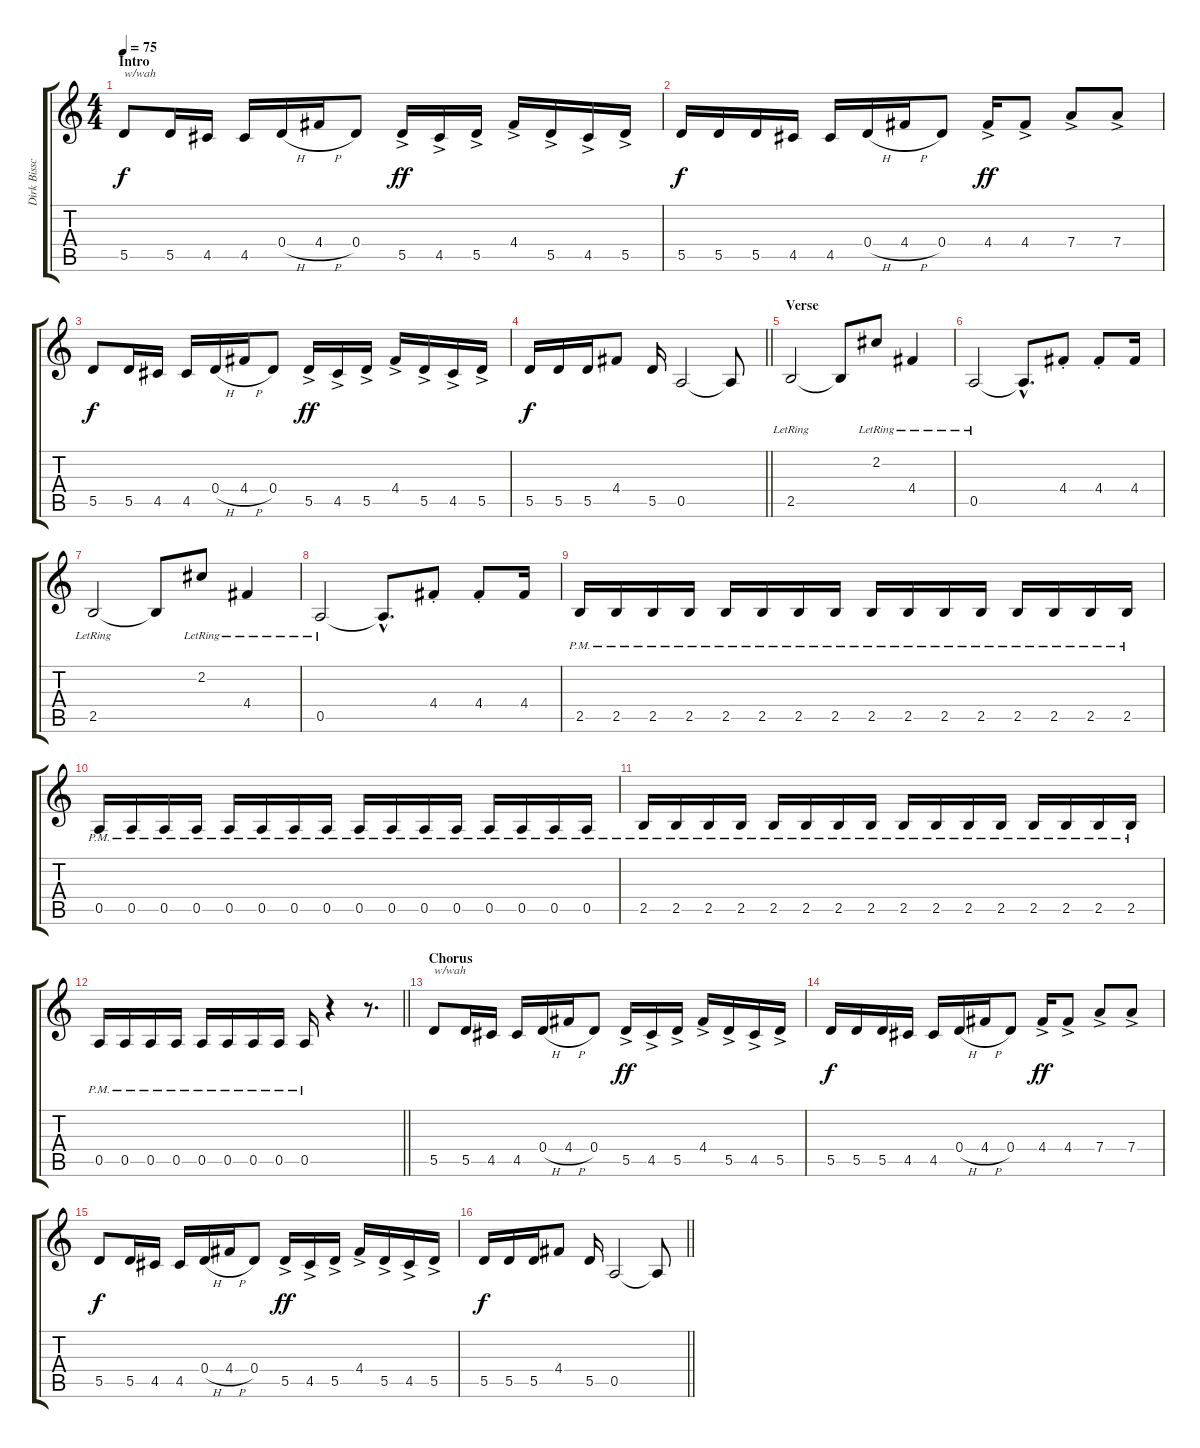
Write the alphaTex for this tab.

\track ("Dirk Bisschoff (Lead Guitar)" "Dirk Bissc") {instrument distortionguitar}
\staff {score tabs}
\tuning (E4 B3 G3 D3 A2 E2) {hide}
\ts (4 4)
\section ("" "Intro")
\tempo 75
\clef g2
\ks c
5.5.8{txt "w/wah" dy f instrument distortionguitar} 5.5.16 4.5.16 4.5.16 0.4{h}.16 4.4{h}.16 0.4.8 5.5{ac}.16{dy ff} 4.5{ac}.16 5.5{ac}.16 4.4{ac}.16 5.5{ac}.16 4.5{ac}.16 5.5{ac}.16 |
5.5.16{dy f} 5.5.16 5.5.16 4.5.16 4.5.16 0.4{h}.16 4.4{h}.16 0.4.8 4.4{ac}.16{dy ff} 4.4{ac}.8 7.4{ac}.8 7.4{ac}.8 |
5.5.8{dy f} 5.5.16 4.5.16 4.5.16 0.4{h}.16 4.4{h}.16 0.4.8 5.5{ac}.16{dy ff} 4.5{ac}.16 5.5{ac}.16 4.4{ac}.16 5.5{ac}.16 4.5{ac}.16 5.5{ac}.16 |
\barLineRight lightlight
5.5.16{dy f} 5.5.16 5.5.16 4.4.8 5.5.16 0.5.2 0.5{t}.8 |
\section ("" "Verse")
2.5{lr}.2{volume 11} 2.5{t}.8 2.2{lr}.8 4.4{lr}.4 |
0.5{lr}.2 0.5{hac t}.8{d} 4.4{st}.8 4.4{st}.8 4.4.16 |
2.5{lr}.2 2.5{t}.8 2.2{lr}.8 4.4{lr}.4 |
0.5{lr}.2 0.5{hac t}.8{d} 4.4{st}.8 4.4{st}.8 4.4.16 |
2.5{pm}.16 2.5{pm}.16 2.5{pm}.16 2.5{pm}.16 2.5{pm}.16 2.5{pm}.16 2.5{pm}.16 2.5{pm}.16 2.5{pm}.16 2.5{pm}.16 2.5{pm}.16 2.5{pm}.16 2.5{pm}.16 2.5{pm}.16 2.5{pm}.16 2.5{pm}.16 |
0.5{pm}.16 0.5{pm}.16 0.5{pm}.16 0.5{pm}.16 0.5{pm}.16 0.5{pm}.16 0.5{pm}.16 0.5{pm}.16 0.5{pm}.16 0.5{pm}.16 0.5{pm}.16 0.5{pm}.16 0.5{pm}.16 0.5{pm}.16 0.5{pm}.16 0.5{pm}.16 |
2.5{pm}.16 2.5{pm}.16 2.5{pm}.16 2.5{pm}.16 2.5{pm}.16 2.5{pm}.16 2.5{pm}.16 2.5{pm}.16 2.5{pm}.16 2.5{pm}.16 2.5{pm}.16 2.5{pm}.16 2.5{pm}.16 2.5{pm}.16 2.5{pm}.16 2.5{pm}.16 |
\barLineRight lightlight
0.5{pm}.16 0.5{pm}.16 0.5{pm}.16 0.5{pm}.16 0.5{pm}.16 0.5{pm}.16 0.5{pm}.16 0.5{pm}.16 0.5{pm}.16 r.4 r.8{d} |
\section ("" "Chorus")
5.5.8{txt "w/wah" volume 14} 5.5.16 4.5.16 4.5.16 0.4{h}.16 4.4{h}.16 0.4.8 5.5{ac}.16{dy ff} 4.5{ac}.16 5.5{ac}.16 4.4{ac}.16 5.5{ac}.16 4.5{ac}.16 5.5{ac}.16 |
5.5.16{dy f} 5.5.16 5.5.16 4.5.16 4.5.16 0.4{h}.16 4.4{h}.16 0.4.8 4.4{ac}.16{dy ff} 4.4{ac}.8 7.4{ac}.8 7.4{ac}.8 |
5.5.8{dy f} 5.5.16 4.5.16 4.5.16 0.4{h}.16 4.4{h}.16 0.4.8 5.5{ac}.16{dy ff} 4.5{ac}.16 5.5{ac}.16 4.4{ac}.16 5.5{ac}.16 4.5{ac}.16 5.5{ac}.16 |
\barLineRight lightlight
5.5.16{dy f} 5.5.16 5.5.16 4.4.8 5.5.16 0.5.2 0.5{t}.8
